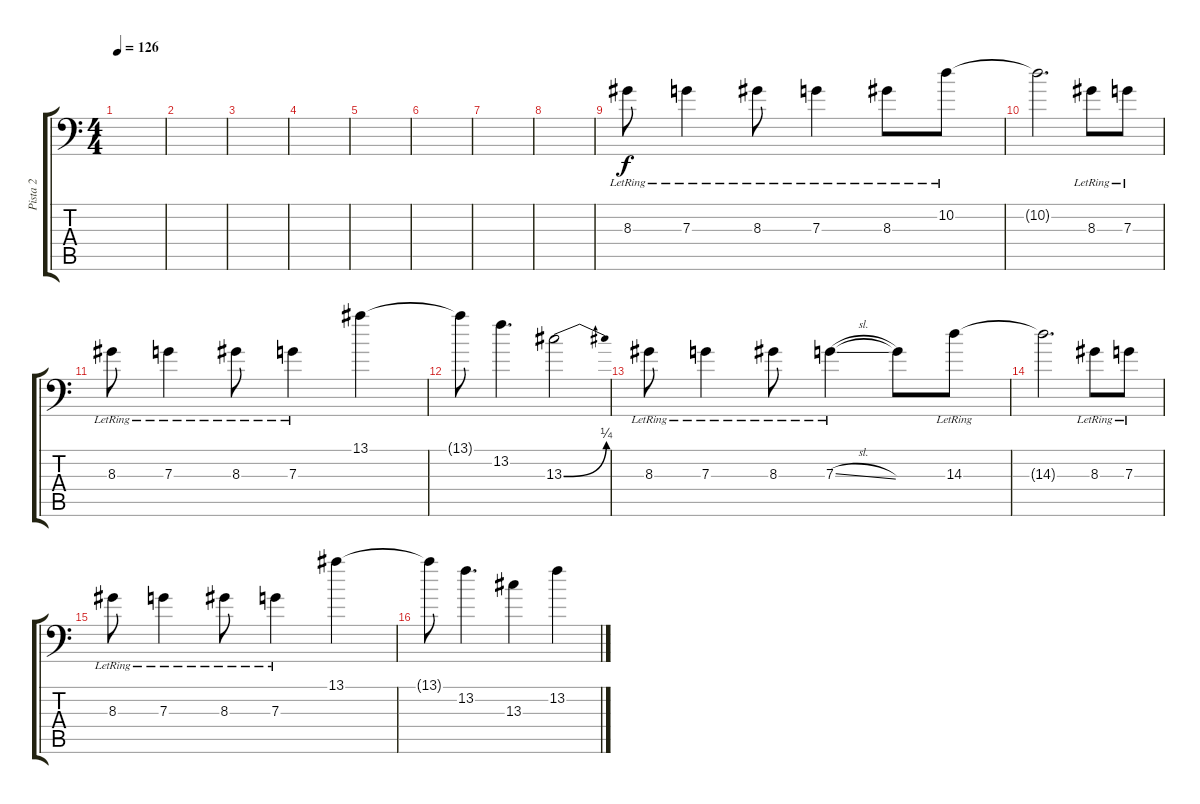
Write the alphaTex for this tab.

\track ("Pista 2" "Pista 2") {instrument overdrivenguitar}
\staff {score tabs}
\tuning (A3 E3 C3 G2 D2 G1) {hide}
\ts (4 4)
\tempo 126
\clef f4
\ks c
|
|
|
|
|
|
|
|
8.3{lr}.8{volume 8 balance 8} 7.3{lr}.4 8.3{lr}.8 7.3{lr}.4 8.3{lr}.8 10.2{lr}.8 |
10.2{t}.2{d} 8.3{lr}.8 7.3{lr}.8 |
8.3{lr}.8 7.3{lr}.4 8.3{lr}.8 7.3{lr}.4 13.1.4 |
13.1{t}.8 13.2.4{d} 13.3{be (bend 0 0 60 1)}.2 |
8.3{lr}.8 7.3{lr}.4 8.3{lr}.8 7.3{sl lr}.4 7.3{t}.8 14.3{lr}.8 |
14.3{t}.2{d} 8.3{lr}.8 7.3{lr}.8 |
8.3{lr}.8 7.3{lr}.4 8.3{lr}.8 7.3{lr}.4 13.1.4 |
13.1{t}.8 13.2.4{d} 13.3.4 13.2.4
